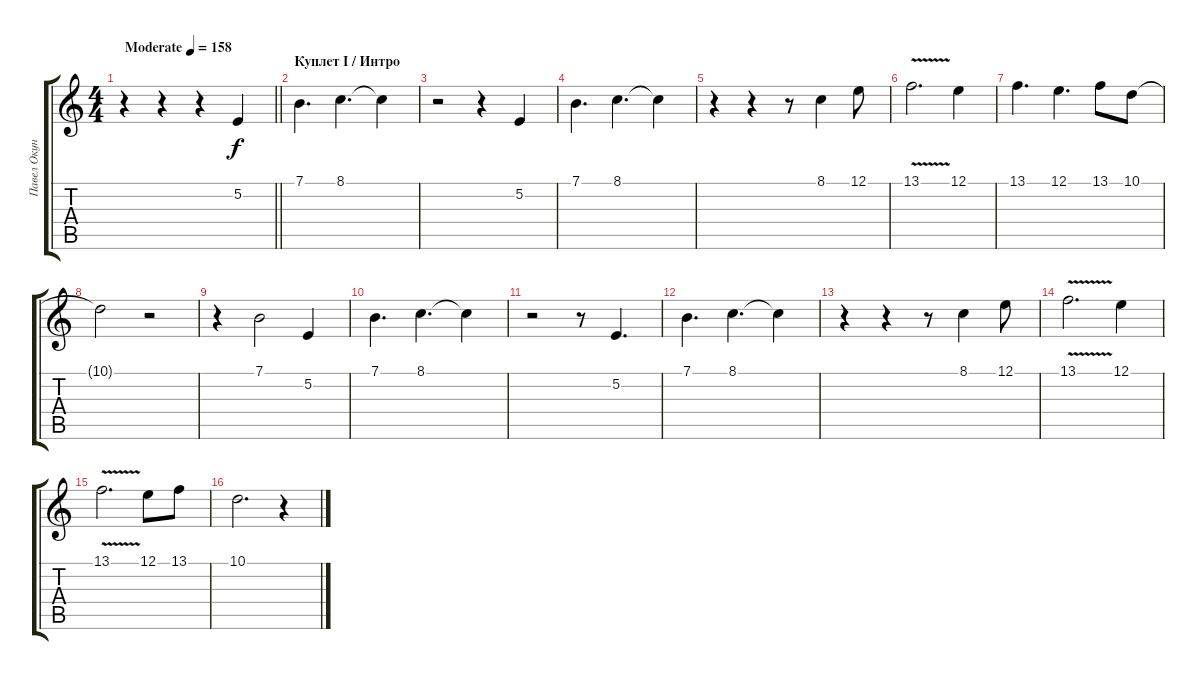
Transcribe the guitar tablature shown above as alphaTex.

\track ("Павел Окунев" "Павел Окун") {instrument lead2sawtooth}
\staff {score tabs}
\tuning (E4 B3 G3 D3 A2 E2) {hide}
\ts (4 4)
\tempo (158 "Moderate")
\clef g2
\barLineRight lightlight
\ks c
r.4{dy f instrument lead2sawtooth} r.4 r.4 5.2.4 |
\section ("" "Куплет I / Интро")
7.1.4{d} 8.1.4{d} 8.1{t}.4 |
r.2 r.4 5.2.4 |
7.1.4{d} 8.1.4{d} 8.1{t}.4 |
r.4 r.4 r.8 8.1.4 12.1.8 |
13.1{v}.2{d} 12.1.4 |
13.1.4{d} 12.1.4{d} 13.1.8 10.1.8 |
10.1{t}.2 r.2 |
r.4 7.1.2 5.2.4 |
7.1.4{d} 8.1.4{d} 8.1{t}.4 |
r.2 r.8 5.2.4{d} |
7.1.4{d} 8.1.4{d} 8.1{t}.4 |
r.4 r.4 r.8 8.1.4 12.1.8 |
13.1{v}.2{d} 12.1.4 |
13.1{v}.2{d} 12.1.8 13.1.8 |
10.1.2{d} r.4
